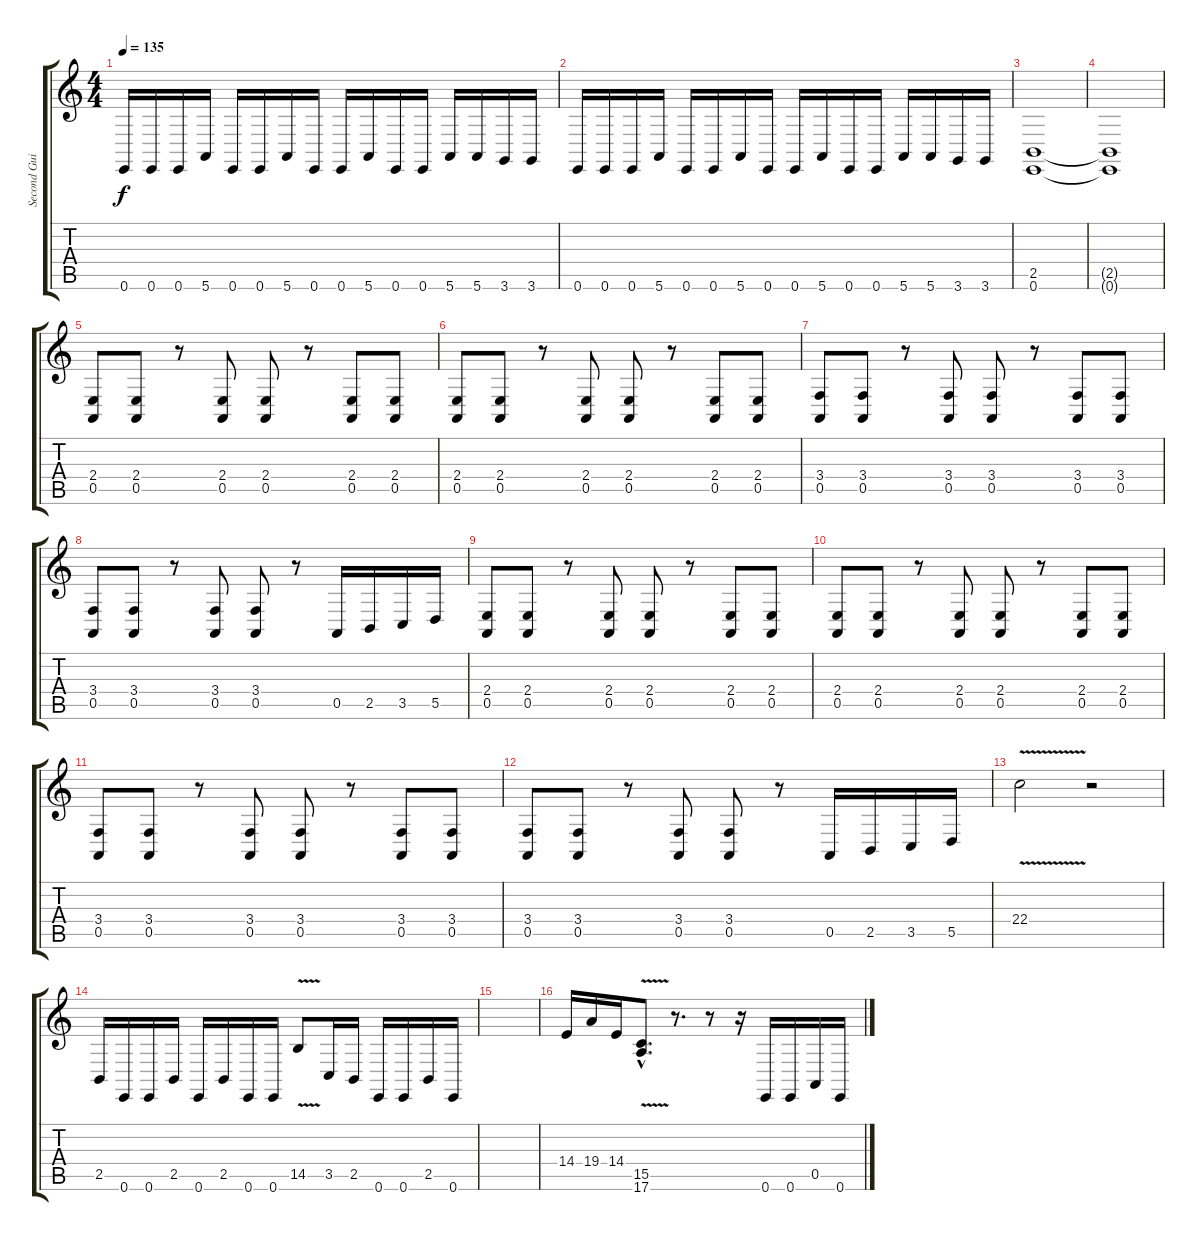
\track ("Second Guitar" "Second Gui") {instrument acousticgrandpiano}
\staff {score tabs}
\tuning (E4 B3 G3 D3 A2 E2) {hide}
\ts (4 4)
\tempo 135
\clef g2
\ks c
0.6.16{dy f} 0.6.16 0.6.16 5.6.16 0.6.16 0.6.16 5.6.16 0.6.16 0.6.16 5.6.16 0.6.16 0.6.16 5.6.16 5.6.16 3.6.16 3.6.16 |
0.6.16 0.6.16 0.6.16 5.6.16 0.6.16 0.6.16 5.6.16 0.6.16 0.6.16 5.6.16 0.6.16 0.6.16 5.6.16 5.6.16 3.6.16 3.6.16 |
(2.5 0.6).1 |
(2.5{t} 0.6{t}).1 |
(2.4 0.5).8 (2.4 0.5).8 r.8 (2.4 0.5).8 (2.4 0.5).8 r.8 (2.4 0.5).8 (2.4 0.5).8 |
(2.4 0.5).8 (2.4 0.5).8 r.8 (2.4 0.5).8 (2.4 0.5).8 r.8 (2.4 0.5).8 (2.4 0.5).8 |
(3.4 0.5).8 (3.4 0.5).8 r.8 (3.4 0.5).8 (3.4 0.5).8 r.8 (3.4 0.5).8 (3.4 0.5).8 |
(3.4 0.5).8 (3.4 0.5).8 r.8 (3.4 0.5).8 (3.4 0.5).8 r.8 0.5.16 2.5.16 3.5.16 5.5.16 |
(2.4 0.5).8 (2.4 0.5).8 r.8 (2.4 0.5).8 (2.4 0.5).8 r.8 (2.4 0.5).8 (2.4 0.5).8 |
(2.4 0.5).8 (2.4 0.5).8 r.8 (2.4 0.5).8 (2.4 0.5).8 r.8 (2.4 0.5).8 (2.4 0.5).8 |
(3.4 0.5).8 (3.4 0.5).8 r.8 (3.4 0.5).8 (3.4 0.5).8 r.8 (3.4 0.5).8 (3.4 0.5).8 |
(3.4 0.5).8 (3.4 0.5).8 r.8 (3.4 0.5).8 (3.4 0.5).8 r.8 0.5.16 2.5.16 3.5.16 5.5.16 |
22.4{v}.2 r.2 |
2.5.16 0.6.16 0.6.16 2.5.16 0.6.16 2.5.16 0.6.16 0.6.16 14.5{v}.8 3.5.16 2.5.16 0.6.16 0.6.16 2.5.16 0.6.16 |
|
14.4.16 19.4.16 14.4.16 (15.5{v hac} 17.6{v hac}).8{d} r.8{d} r.8 r.16 0.6.16 0.6.16 0.5.16 0.6.16
